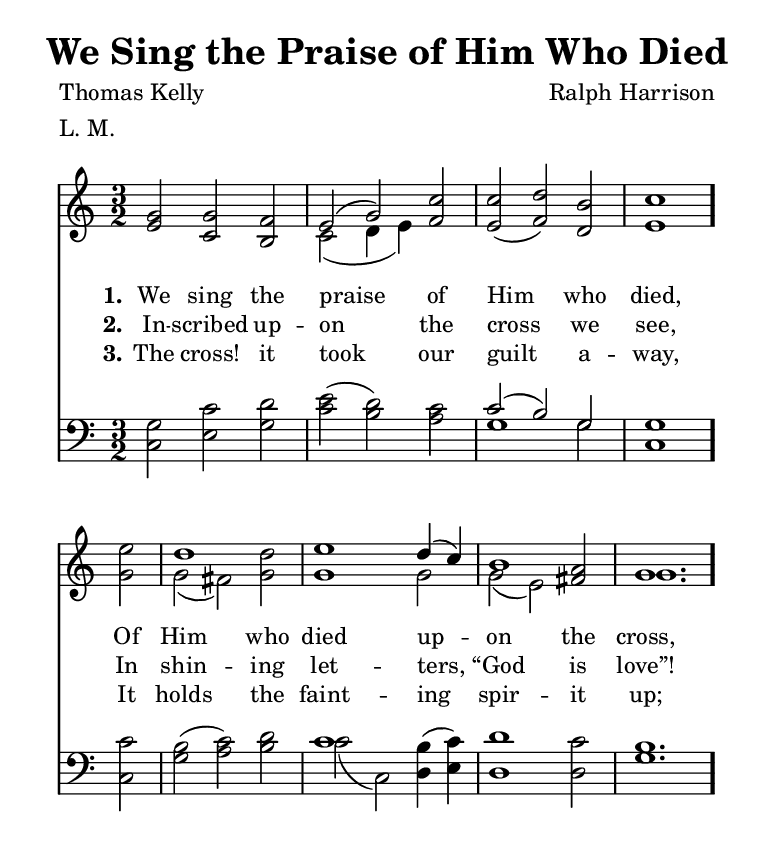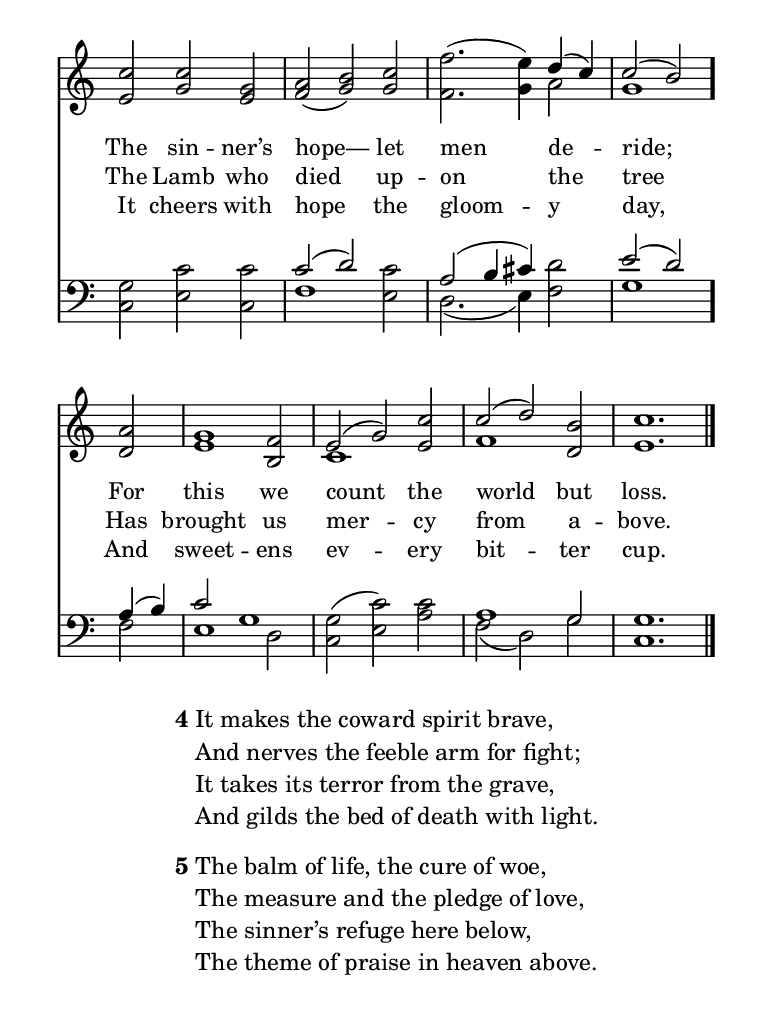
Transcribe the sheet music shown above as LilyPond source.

\include "common/global.ily"
\paper {
  \include "common/paper.ily"
  ragged-bottom = ##t
}

\header{
  %gospel
  hymnnumber = "131"
  title = "We Sing the Praise of Him Who Died"
  tunename = "Warrington" % see https://hymnary.org/tune/warrington_harrison
  meter = "L. M."
  poet = "Thomas Kelly" % see https://hymnary.org/text/we_sing_the_praise_of_him_who_died
  composer = "Ralph Harrison" % see https://hymnary.org/tune/warrington_harrison
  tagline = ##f
}

% for fermata in MIDI
ta = { \tempo 2=80 }
tb = { \tempo 2=40 }

global = {
  \include "common/overrides.ily"
  \override Staff.TimeSignature.style = #'numbered
  \time 3/2
  \override Score.MetronomeMark.transparent = ##t % hide all fermata changes too
  \ta
  \key c \major
  \autoBeamOff
}

notesSoprano = {
\global
\relative c'' {

g2 g f | e( g) c | c( d) b | c1
e2 | d1 d2 | e1 d4( c) | b1 a2 | g1. |
c2 c g | a( b) c | f2.( e4) d( c) | c2( b)
a | g1 f2 | e( g) c | c( d) b | c1. |

  \bar "|."

}
}

notesAlto = {
\global
\relative e' {

e2 c b | c( d4 e) f2 | e( f) d | e1
g2 | g( fis) g | g1 g2 | g( e) fis | g1. |
e2 g e | f( g) g | f2.( g4) a2 | g1
d2 | e1 b2 | c1 e2 | f1 d2 | e1. |

}
}

notesTenor = {
\global
\relative a {

g2 c d | e( d) c | c( b) g | g1
c2 | b( c) d | c1 b4( c) | d1 c2 | b1. |
g2 c c | c( d) c | a( b4 cis) d2 | e( d)
a4( b) | c2 g1 | g2( c) c | a1 g2 | g1. |

}
}

notesBass = {
\global
\relative f {

c2 e g | c( b) a | g1 g2 | c,1
c2 | g'( a) b | c( c,) d4( e) | d1 d2 | g1. |
c,2 e c | f1 e2 | d2.( e4) f2 | g1
f2 | e1 d2 | c( e) a | f( d) g | c,1. |

}
}

wordsA = \lyricmode {
\set stanza = "1."

We sing the praise of Him who died, \bar "."
Of Him who died up -- on the cross, \bar "."
The sin -- ner’s hope— let men de -- ride; \bar "."
For this we count the world but loss. \bar "."

}

wordsB = \lyricmode {
\set stanza = "2."

In -- scribed up -- on the cross we see,
In shin -- ing let -- ters, “God is love”!
The Lamb who died up -- on the tree
Has brought us mer -- cy from a -- bove.

}

wordsC = \lyricmode {
\set stanza = "3."

The cross! it took our guilt a -- way,
It holds the faint -- ing spir -- it up;
It cheers with hope the gloom -- y day,
And sweet -- ens ev -- ery bit -- ter cup.

}

wordsD = \markuplist {

\line { It makes the coward spirit brave, }
\line { And nerves the feeble arm for fight; }
\line { It takes its terror from the grave, }
\line { And gilds the bed of death with light. }

}

wordsE = \markuplist {

\line { The balm of life, the cure of woe, }
\line { The measure and the pledge of love, }
\line { The sinner’s refuge here below, }
\line { The theme of praise in heaven above. }

}

\score {
  \context ChoirStaff <<
    \context Staff = upper <<
      \set Staff.autoBeaming = ##f
      \set ChoirStaff.systemStartDelimiter = #'SystemStartBar
      \set ChoirStaff.printPartCombineTexts = ##f
      \partcombine #'(2 . 11) \notesSoprano \notesAlto
      \context NullVoice = sopranos { \voiceOne << \notesSoprano >> }
      \context Lyrics = one   \lyricsto sopranos \wordsA
      \context Lyrics = two   \lyricsto sopranos \wordsB
      \context Lyrics = three \lyricsto sopranos \wordsC
    >>
    \context Staff = men <<
      \set Staff.autoBeaming = ##f
      \clef bass
      \set ChoirStaff.printPartCombineTexts = ##f
      \partcombine #'(2 . 11) \notesTenor \notesBass
    >>
  >>
  \layout {
    \include "common/layout.ily"
  }
  #(cond ((ly:get-option 'eog-midi-permitted) #{ \midi{
    \include "common/midi.ily"
  } #}))
}

\markup { \fontsize #0.3 \column {
  \fill-line { \vcenter \column {
    \vspace #1
    \line{ \bold 4 \column { \wordsD } } \combine \null \vspace #0.4
    \line{ \bold 5 \column { \wordsE } }
  } }
} }

\version "2.19.49"  % necessary for upgrading to future LilyPond versions.

% vi:set et ts=2 sw=2 ai nocindent syntax=lilypond:
